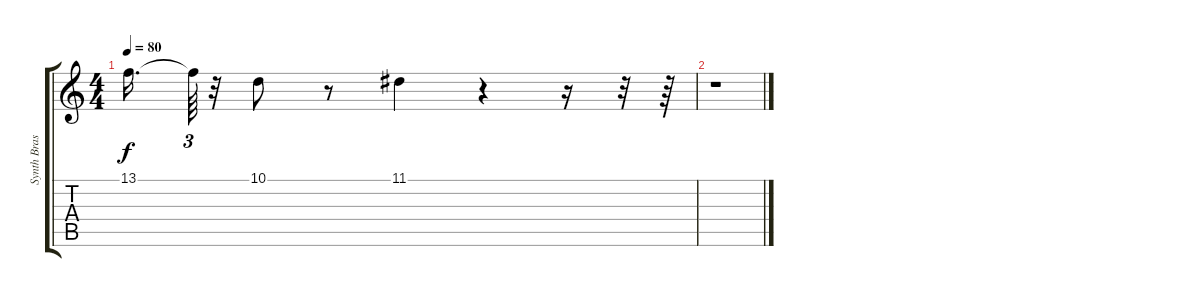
\track ("Synth Brass" "Synth Bras") {instrument synthbrass1}
\staff {score tabs}
\tuning (E4 B3 G3 D3 A2 E2) {hide}
\ts (4 4)
\tempo 80
\clef g2
\ks c
13.1{t}.16{d dy f} 13.1{t}.64{tu (3 2)} r.32 10.1.8 r.8 11.1.4 r.4 r.16 r.32 r.64 |
r.1
